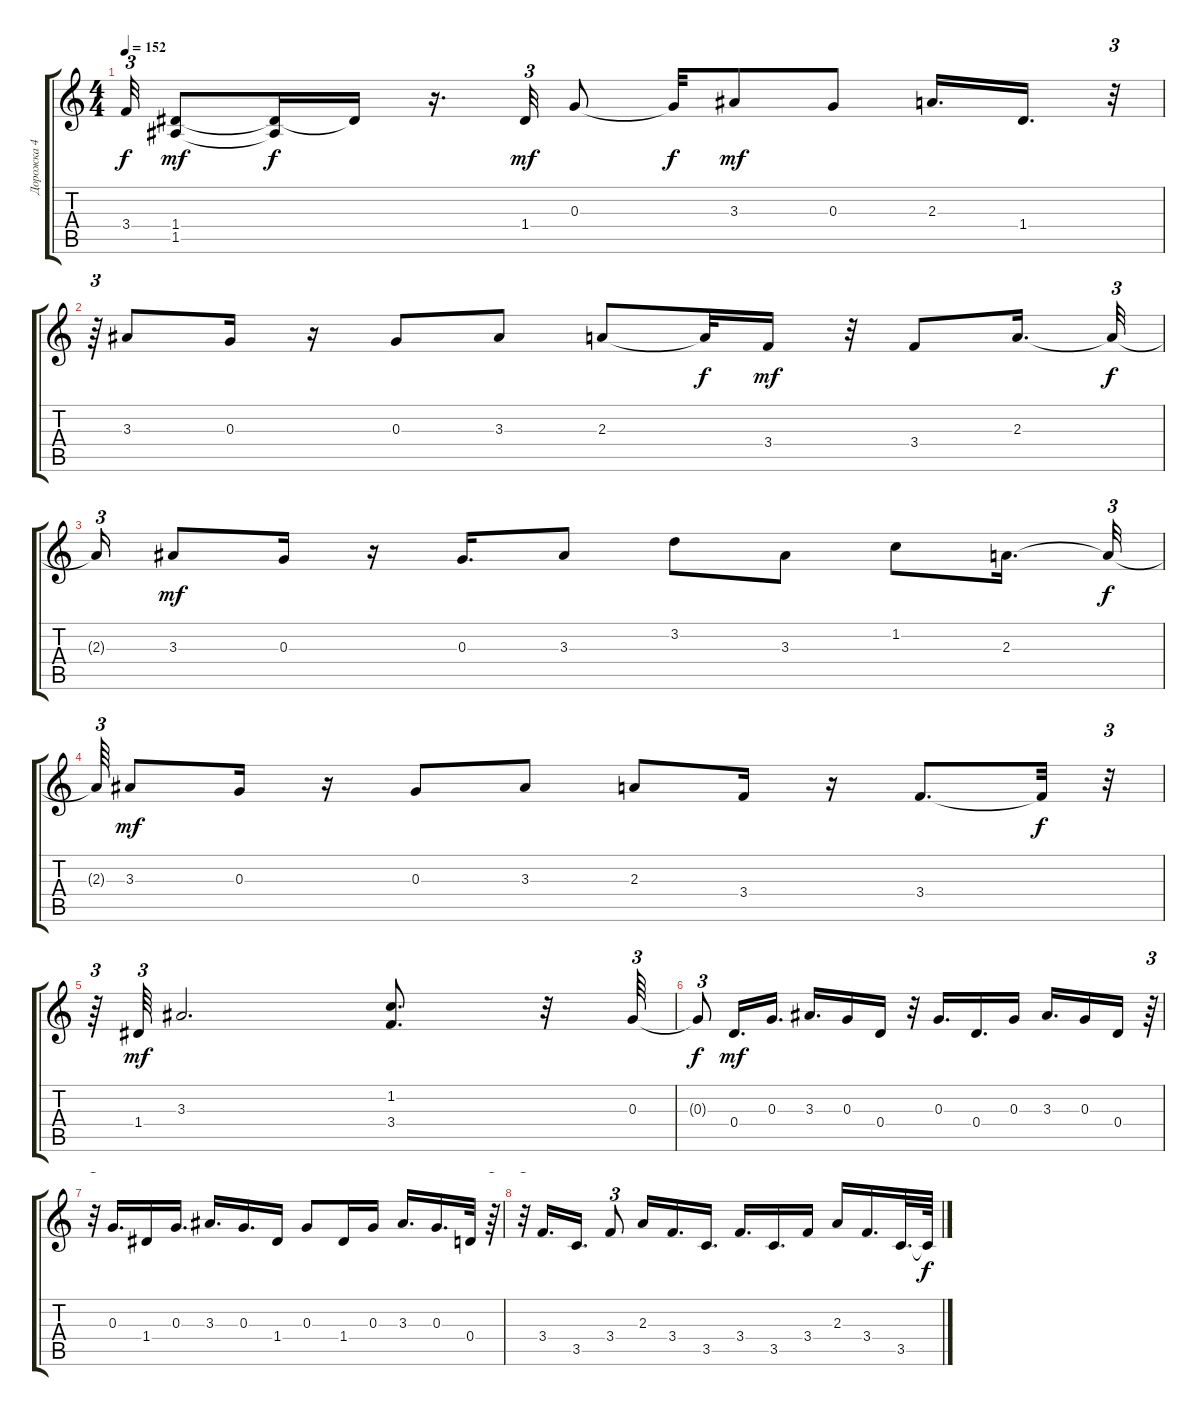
\track ("Дорожка 4" "Дорожка 4") {instrument overdrivenguitar}
\staff {score tabs}
\tuning (E4 B3 G3 D3 A2 E2) {hide}
\ts (4 4)
\tempo 152
\clef g2
\ks c
3.4{t}.32{tu (3 2) dy f} (1.4 1.5).8{dy mf} (1.4{t} 1.5{t}).16{dy f} 1.4{t}.16 r.16{d} 1.4.32{tu (3 2) dy mf} 0.3.8 0.3{t}.32{dy f} 3.3.8{dy mf} 0.3.8 2.3.16{d} 1.4.16{d} r.32{tu (3 2)} |
r.64{tu (3 2)} 3.3.8 0.3.16 r.16 0.3.8 3.3.8 2.3.8 2.3{t}.32{dy f} 3.4.16{dy mf} r.32 3.4.8 2.3.16{d} 2.3{t}.32{tu (3 2) dy f} |
2.3{t}.16{tu (3 2)} 3.3.8{dy mf} 0.3.16 r.16 0.3.16{d} 3.3.8 3.2.8 3.3.8 1.2.8 2.3.16{d} 2.3{t}.32{tu (3 2) dy f} |
2.3{t}.64{tu (3 2)} 3.3.8{dy mf} 0.3.16 r.16 0.3.8 3.3.8 2.3.8 3.4.16 r.16 3.4.8{d} 3.4{t}.32{dy f} r.32{tu (3 2)} |
r.64{tu (3 2)} 1.4.64{tu (3 2) dy mf} 3.3.2{d} (1.2 3.4).8{d} r.32 0.3.64{tu (3 2)} |
0.3{t}.8{tu (3 2) dy f} 0.4.16{d dy mf} 0.3.16{d} 3.3.16{d} 0.3.16 0.4.16 r.32 0.3.16{d} 0.4.16{d} 0.3.16 3.3.16{d} 0.3.16 0.4.16 r.64{tu (3 2)} |
r.32{tu (3 2)} 0.3.16{d} 1.4.16 0.3.16{d} 3.3.16{d} 0.3.16{d} 1.4.16 0.3.8 1.4.16 0.3.16 3.3.16{d} 0.3.16{d} 0.4.32 r.64{tu (3 2)} |
r.32{tu (3 2)} 3.4.16{d} 3.5.16{d} 3.4.8{tu (3 2)} 2.3.16 3.4.16{d} 3.5.16{d} 3.4.16{d} 3.5.16{d} 3.4.16 2.3.16 3.4.16{d} 3.5.32{d} 3.5{t}.64{dy f}
